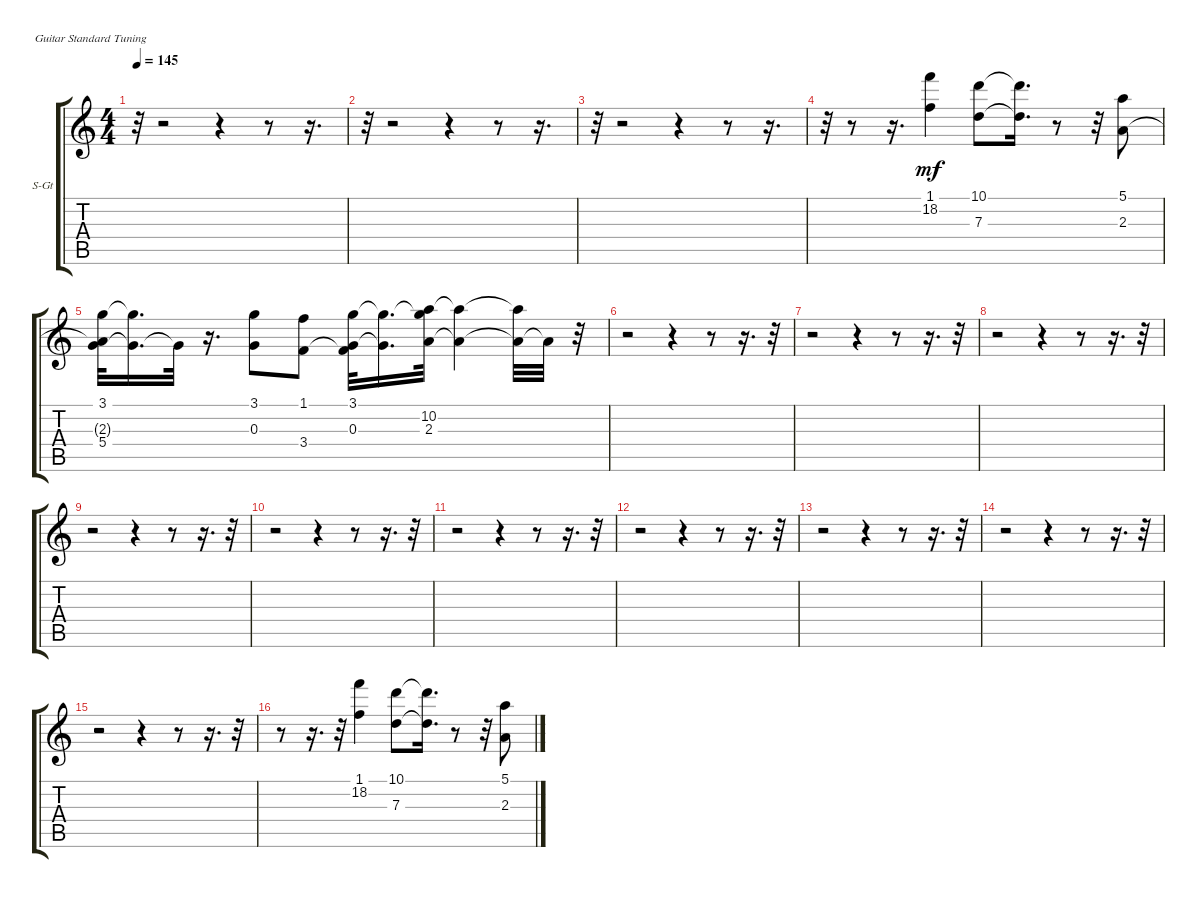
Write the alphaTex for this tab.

\defaultSystemsLayout 4
\bracketExtendMode groupsimilarinstruments
\firstSystemTrackNameOrientation horizontal
\otherSystemsTrackNameOrientation horizontal
\track ("Steel Guitar" "S-Gt") {instrument acousticguitarsteel}
\staff {score tabs}
\tuning (E4 B3 G3 D3 A2 E2)
\ts (4 4)
\tempo 145
\clef g2
\scale
0.333333
\ks c
r.32{dy mf} r.2 r.4 r.8 r.16{d} |
\scale
0.333333 r.32 r.2 r.4 r.8 r.16{d} |
\scale
0.333333 r.32 r.2 r.4 r.8 r.16{d} |
\scale
0.333333 r.32 r.8 r.16{d} (1.1 18.2).4 (7.3 10.1).8 (7.3{t} 10.1{t}).16{d} r.8 r.32 (2.3 5.1).8 |
\scale
0.333333 (2.3{t} 5.4 3.1).32 (5.4{t} 3.1{t}).16{d} 5.4{t}.32 r.16{d} (0.3 3.1).8 (3.4 1.1).8 (3.4{t} 0.3 3.1).32 (0.3{t} 3.1{t}).16{d} (3.1{t} 2.3 10.2).32 (2.3{t} 10.2{t}).4 (2.3{t} 10.2{t}).32 2.3{t}.32 r.32 |
\scale
0.333333 r.2 r.4 r.8 r.16{d} r.32 |
\scale
0.333333 r.2 r.4 r.8 r.16{d} r.32 |
\scale
0.333333 r.2 r.4 r.8 r.16{d} r.32 |
\scale
0.333333 r.2 r.4 r.8 r.16{d} r.32 |
\scale
0.333333 r.2 r.4 r.8 r.16{d} r.32 |
\scale
0.333333 r.2 r.4 r.8 r.16{d} r.32 |
\scale
0.333333 r.2 r.4 r.8 r.16{d} r.32 |
\scale
0.333333 r.2 r.4 r.8 r.16{d} r.32 |
\scale
0.333333 r.2 r.4 r.8 r.16{d} r.32 |
\scale
0.333333 r.2 r.4 r.8 r.16{d} r.32 |
\scale
0.333333 r.8 r.16{d} r.32 (1.1 18.2).4 (7.3 10.1).8 (7.3{t} 10.1{t}).16{d} r.8 r.32 (2.3 5.1).8
